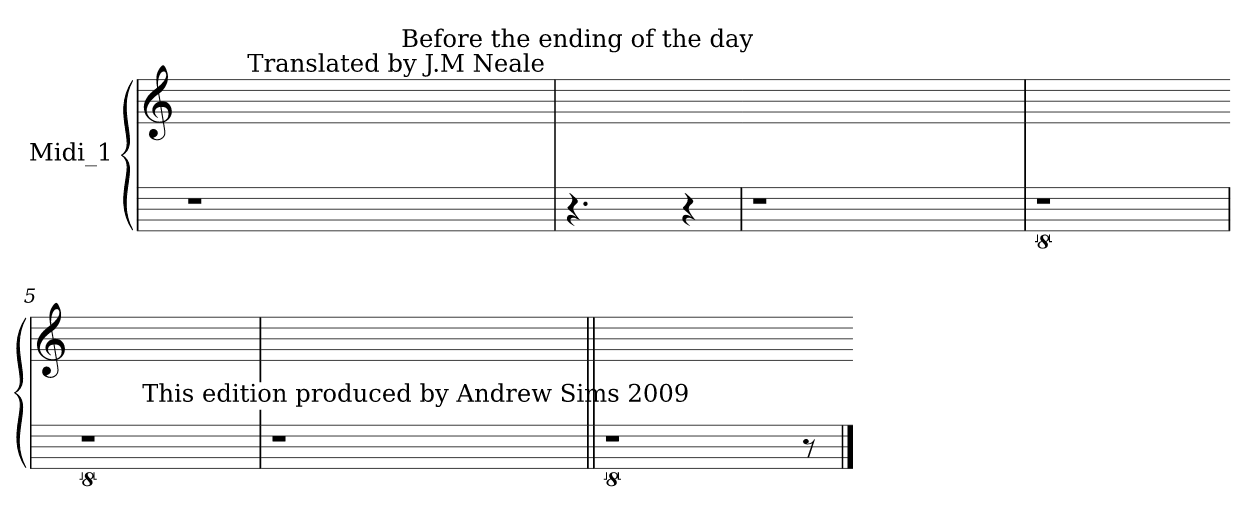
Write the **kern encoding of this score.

**kern	**kern	**text	**text	**text
*part2	*part1	*part1	*part1	*part1
*staff2	*staff1	*staff1	*staff1	*staff1
*I"Midi_1	*I"Midi_1	*	*	*
*	*clefG2	*	*	*
*	*k[]	*	*	*
*	*C:	*	*	*
=1	=1	=1	=1	=1
!	!	!LO:LY:b	!LO:LY:b	!LO:LY:b
1r	4Fyy	1.	2.	3.
!	!LO:TX:a:t=Translated by J.M Neale	!	!	!
!	!	!LO:LY:b	!LO:LY:b	!LO:LY:b
.	8cyy	Be-	-From	O
!	!	!LO:LY:b	!LO:LY:b	!LO:LY:b
.	8eyy	fore	all	Fa-
!	!	!LO:LY:b	!LO:LY:b	!LO:LY:b
.	8eyy	-the	ill	ther,
!	!	!LO:LY:b	!LO:LY:b	!LO:LY:b
.	8eyy	end-	-dreams	that
!	!LO:TX:a:t=Before the ending of the day	!	!	!
!	!	!LO:LY:b	!LO:LY:b	!LO:LY:b
.	8eyy	ing	de-	-we
!	!	!LO:LY:b	!LO:LY:b	!LO:LY:b
.	8fyy	of	fend	ask
!	!	!LO:LY:b	!LO:LY:b	!LO:LY:b
4ryy	8eyy	the	our	be
!	!	!LO:LY:b	!LO:LY:b	!LO:LY:b
.	8dyy	day,	eyes,	done,
=2	=2	=2	=2	=2
!	!	!LO:LY:b	!LO:LY:b	!LO:LY:b
4.r	8cyy	Cre-	-From	Through
!	!	!LO:LY:b	!LO:LY:b	!LO:LY:b
.	8cyy	a-	-night-	-Je-
!	!	!LO:LY:b	!LO:LY:b	!LO:LY:b
.	8cyy	-tor	ly	sus
4r	4ryy	.	.	.
!!LO:LB:g=z
=3	=3-	=3-	=3-	=3-
1r	4Fyy	.	.	.
!	!	!LO:LY:b	!LO:LY:b	!LO:LY:b
.	8cyy	of	fears	Christ,
!	!	!LO:LY:b	!LO:LY:b	!LO:LY:b
.	8dyy	the	and	thine
!	!	!LO:LY:b	!LO:LY:b	!LO:LY:b
.	8dyy	world,	fan-	-on-
!	!	!LO:LY:b	!LO:LY:b	!LO:LY:b
.	8cyy	-we	ta-	-ly
!	!	!LO:LY:b	!LO:LY:b	!LO:LY:b
.	4Byy	pray	sies;	Son;
=4	=4	=4	=4	=4
!	!	!LO:LY:b	!LO:LY:b	!LO:LY:b
8%5r	8cyy	That	Tread	Who,
!	!	!LO:LY:b	!LO:LY:b	!LO:LY:b
.	8dyy	with	un-	-with
!	!	!LO:LY:b	!LO:LY:b	!LO:LY:b
.	8cyy	thy	der	the
!	!	!LO:LY:b	!LO:LY:b	!LO:LY:b
.	8Byy	won-	-foot	Ho-
!	!	!LO:LY:b	!LO:LY:b	!LO:LY:b
.	8Gyy	-ted	our	ly
!!LO:LB:g=z
=5	=5-	=5-	=5-	=5-
8%5r	4Fyy	.	.	.
!	!LO:TX:b:t=This edition produced by Andrew Sims 2009	!	!	!
!	!	!LO:LY:b	!LO:LY:b	!LO:LY:b
.	8Byy	fa-	-ghost-	-Ghost
!	!	!LO:LY:b	!LO:LY:b	!LO:LY:b
.	8cyy	vour	ly	and
!	!	!LO:LY:b	!LO:LY:b	!LO:LY:b
.	8cyy	thou	foe,	thee,
=6	=6	=6	=6	=6
!	!	!LO:LY:b	!LO:LY:b	!LO:LY:b
1r	8eyy	Wouldst	That	Doth
!	!	!LO:LY:b	!LO:LY:b	!LO:LY:b
.	8eyy	be	no	live
!	!	!LO:LY:b	!LO:LY:b	!LO:LY:b
.	8eyy	our	pol-	-and
!	!	!LO:LY:b	!LO:LY:b	!LO:LY:b
.	8eyy	guard	lu-	-reign
!	!	!LO:LY:b	!LO:LY:b	!LO:LY:b
.	8cyy	and	tion	e-
!	!	!LO:LY:b	!LO:LY:b	!LO:LY:b
.	8dyy	-kee-	-we	ter-
!	!	!LO:LY:b	!LO:LY:b	!LO:LY:b
.	8cyy	-per	may	nal-
!	!	!LO:LY:b	!LO:LY:b	!LO:LY:b
.	[8Byy	-now.	know.	ly.
=7||	=7||	=7||	=7||	=7||
!	!	!	!	!LO:LY:b
8%5r	8Byy	.	.	A
.	8Byy]	.	.	.
.	8cyy	.	.	.
.	8Byy	.	.	.
!	!	!	!	!LO:LY:b
.	4Byy	.	.	men.
8r	.	.	.	.
==	=-	=-	=-	=-
*-	*-	*-	*-	*-
